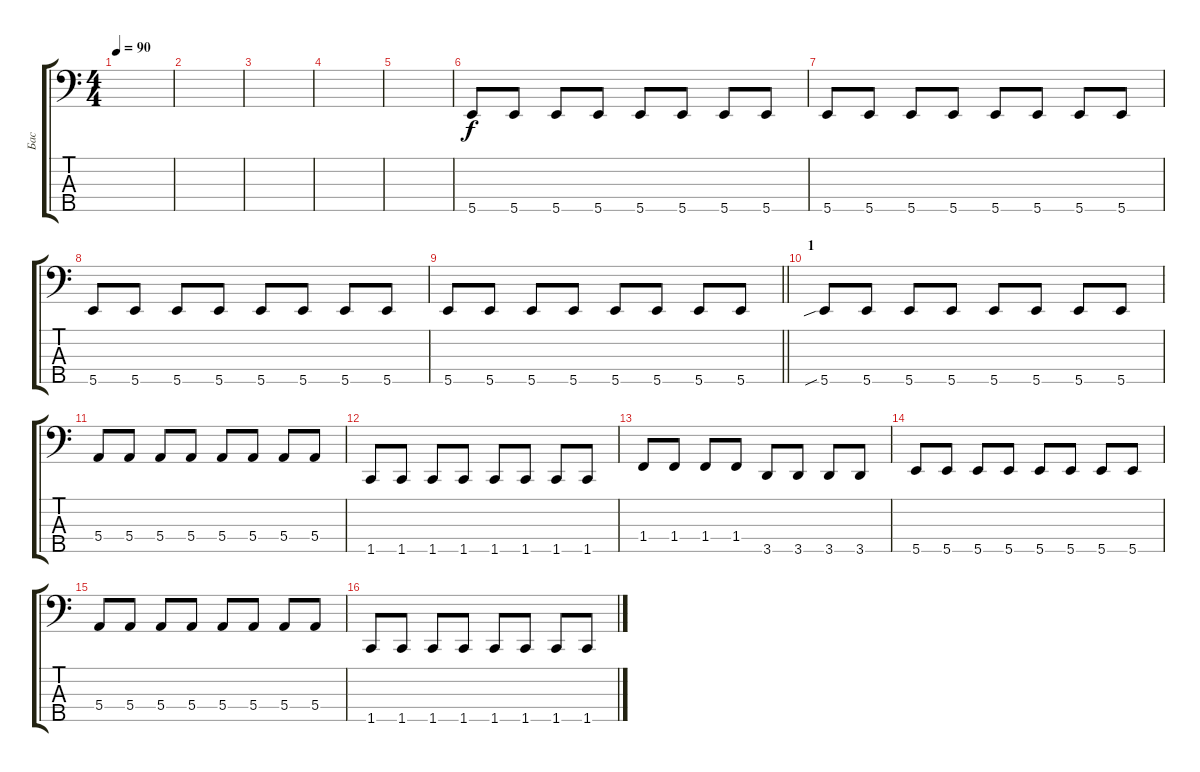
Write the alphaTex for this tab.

\track ("Бас" "Бас") {instrument electricbassfinger}
\staff {score tabs}
\tuning (G2 D2 A1 E1 B0) {hide}
\ts (4 4)
\tempo 90
\clef f4
\ks c
|
|
|
|
|
5.5.8 5.5.8 5.5.8 5.5.8 5.5.8 5.5.8 5.5.8 5.5.8 |
5.5.8 5.5.8 5.5.8 5.5.8 5.5.8 5.5.8 5.5.8 5.5.8 |
5.5.8 5.5.8 5.5.8 5.5.8 5.5.8 5.5.8 5.5.8 5.5.8 |
\barLineRight lightlight
5.5.8 5.5.8 5.5.8 5.5.8 5.5.8 5.5.8 5.5.8 5.5.8 |
\section ("" "1")
5.5{sib}.8 5.5.8 5.5.8 5.5.8 5.5.8 5.5.8 5.5.8 5.5.8 |
5.4.8 5.4.8 5.4.8 5.4.8 5.4.8 5.4.8 5.4.8 5.4.8 |
1.5.8 1.5.8 1.5.8 1.5.8 1.5.8 1.5.8 1.5.8 1.5.8 |
1.4.8 1.4.8 1.4.8 1.4.8 3.5.8 3.5.8 3.5.8 3.5.8 |
5.5.8 5.5.8 5.5.8 5.5.8 5.5.8 5.5.8 5.5.8 5.5.8 |
5.4.8 5.4.8 5.4.8 5.4.8 5.4.8 5.4.8 5.4.8 5.4.8 |
1.5.8 1.5.8 1.5.8 1.5.8 1.5.8 1.5.8 1.5.8 1.5.8
